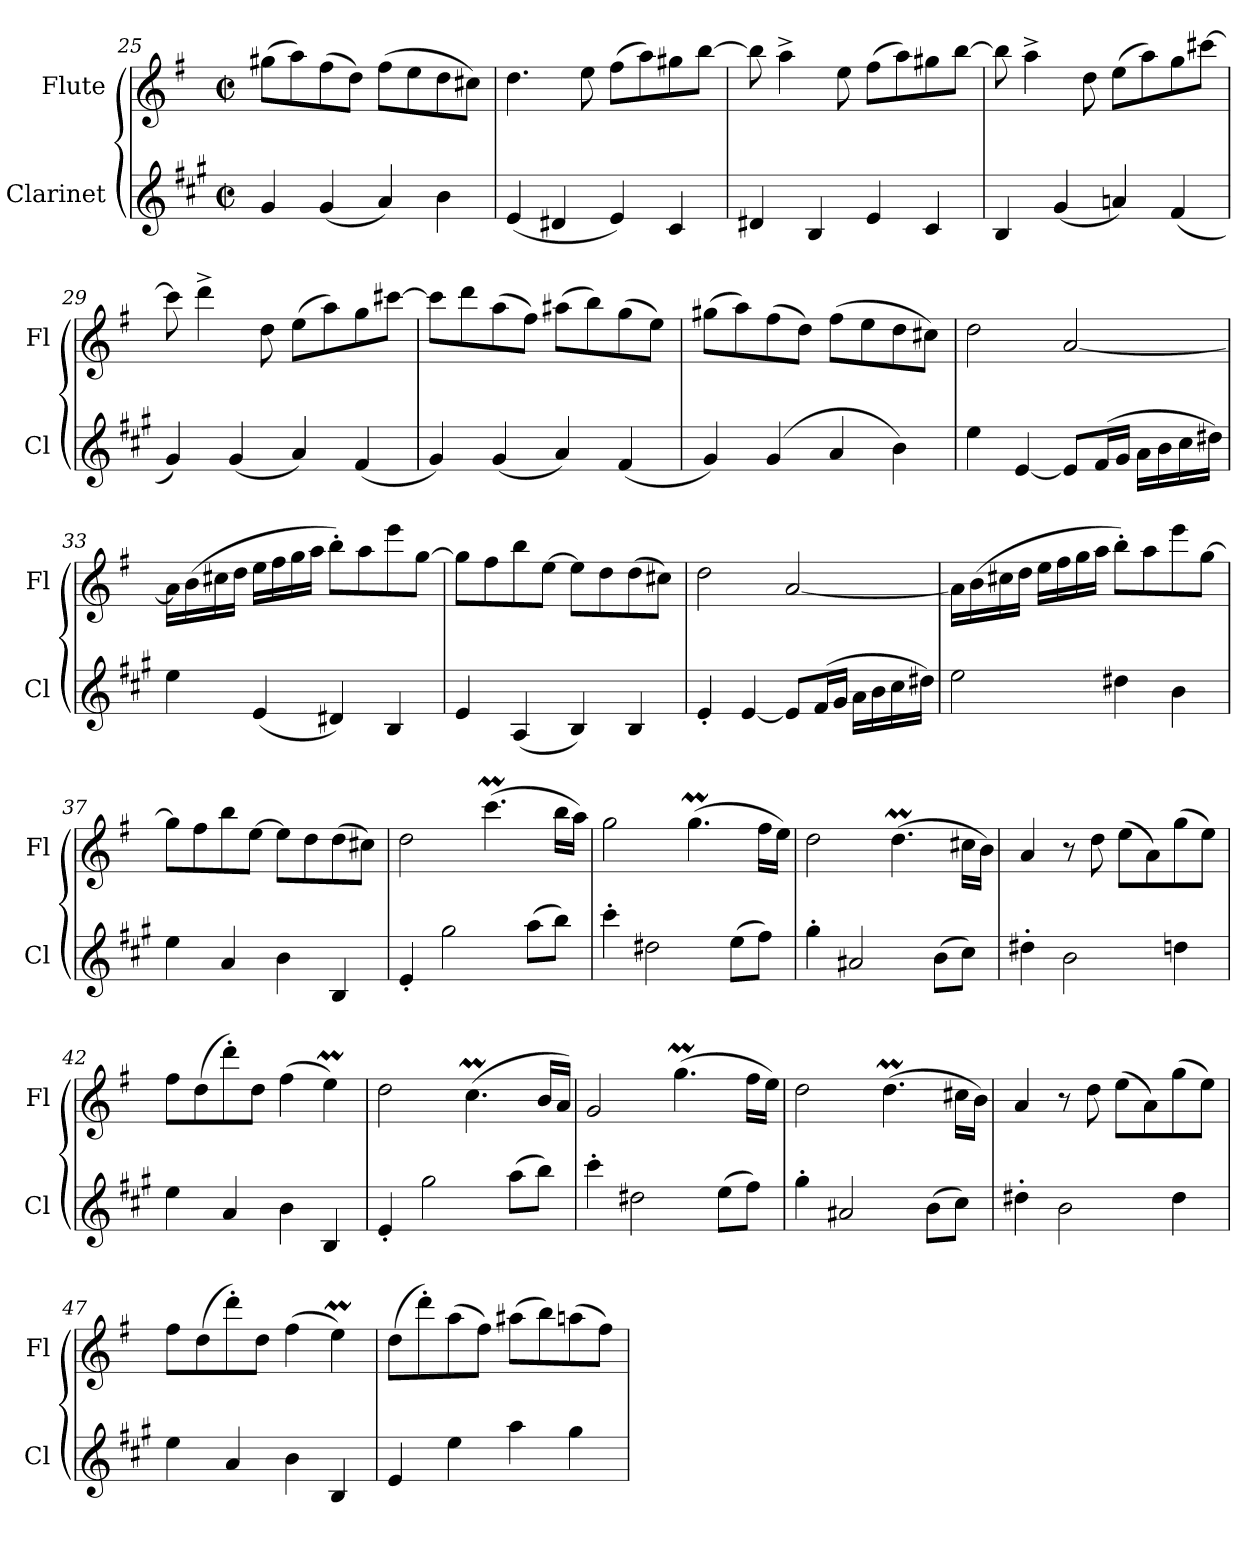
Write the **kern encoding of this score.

**kern	**kern
*part2	*part1
*staff2	*staff1
*I"Clarinet	*I"Flute
*I'Cl	*I'Fl
*clefG2	*clefG2
*ITrd1c2	*
*k[f#]	*k[f#]
*M2/2	*M2/2
*met(c|)	*met(c|)
=25	=25
4f#/	(>8gg#X\L
.	8aa\)
(<4f#/	(>8ff#\
.	8dd\J)
4g/)	(>8ff#\L
.	8ee\
4a\	8dd\
.	8cc#X\J)
=26	=26
(<4d/	4.dd\
4c#X/	.
.	8ee\
4d/)	(>8ff#\L
.	8aa\)
4B/	8gg#X\
.	[8bb\J
!!LO:PB:g=z
=27	=27
4c#X/	8bb\]
.	4aa^\
4A/	.
.	8ee\
4d/	(>8ff#\L
.	8aa\)
4B/	8gg#X\
.	[8bb\J
=28	=28
4A/	8bb\]
.	4aa^\
(<4f#/	.
.	8dd\
4gn/)	(>8ee\L
.	8aa\)
(<4e/	8gg\
.	[8ccc#X\J
=29	=29
4f#/)	8ccc#\]
.	4ddd^\
(<4f#/	.
.	8dd\
4g/)	(>8ee\L
.	8aa\)
(<4e/	8gg\
.	[8ccc#X\J
=30	=30
4f#/)	8ccc#\L]
.	8ddd\
(<4f#/	(>8aa\
.	8ff#\J)
4g/)	(>8aa#X\L
.	8bb\)
(<4e/	(>8gg\
.	8ee\J)
!!LO:LB:g=z
=31	=31
4f#/)	(>8gg#X\L
.	8aa\)
(>4f#/	(>8ff#\
.	8dd\J)
4g/	(>8ff#\L
.	8ee\
4a\)	8dd\
.	8cc#X\J)
=32	=32
4dd\	2dd\
[4d/	.
8d/L]	[2a/
(>16e/L	.
16f#/JJ	.
16g\LL	.
16a\	.
16b\	.
16cc#X\JJ)	.
=33	=33
4dd\	16a\LL]
.	(>16b\
.	16cc#X\
.	16dd\JJ
(<4d/	16ee\LL
.	16ff#\
.	16gg\
.	16aa\JJ
4c#X/)	8bb'\L)
.	8aa\
4A/	8eee\
.	[8gg\J
=34	=34
4d/	8gg\L]
.	8ff#\
(<4G/	8bb\
.	[8ee\J
4A/)	8ee\L]
.	8dd\
4A/	(>8dd\
.	8cc#X\J)
!!LO:LB:g=z
=35	=35
4d'/	2dd\
[4d/	.
8d/L]	[2a/
(>16e/L	.
16f#/JJ	.
16g\LL	.
16a\	.
16b\	.
16cc#X\JJ)	.
=36	=36
2dd\	16a\LL]
.	(>16b\
.	16cc#X\
.	16dd\JJ
.	16ee\LL
.	16ff#\
.	16gg\
.	16aa\JJ
4cc#X\	8bb'\L)
.	8aa\
4a\	8eee\
.	[8gg\J
=37	=37
4dd\	8gg\L]
.	8ff#\
4g/	8bb\
.	[8ee\J
4a\	8ee\L]
.	8dd\
4A/	(>8dd\
.	8cc#X\J)
=38	=38
4d'/	2dd\
2ff#\	.
.	(>4.cccM\
(>8gg\L	.
8aa\J)	16bb\LL
.	16aa\JJ)
!!LO:LB:g=z
=39	=39
4bb'\	2gg\
2cc#X\	.
.	(>4.ggM\
(>8dd\L	.
8ee\J)	16ff#\LL
.	16ee\JJ)
=40	=40
4ff#'\	2dd\
2g#X/	.
.	(>4.ddM\
(>8a\L	.
8b\J)	16cc#X\LL
.	16b\JJ)
=41	=41
4cc#X'\	4a/
2a\	8r
.	8dd\
.	(>8ee\L
.	8a\)
4ccn\	(>8gg\
.	8ee\J)
=42	=42
4dd\	8ff#\L
.	(>8dd\
4g/	8ddd'\)
.	8dd\J
4a\	(>4ff#\
4A/	4eeM\)
=43	=43
4d'/	2dd\
2ff#\	.
.	(>4.ccM\
(>8gg\L	.
8aa\J)	16b/LL
.	16a/JJ)
=44	=44
4bb'\	2g/
2cc#X\	.
.	(>4.ggM\
(>8dd\L	.
8ee\J)	16ff#\LL
.	16ee\JJ)
!!LO:LB:g=z
=45	=45
4ff#'\	2dd\
2g#X/	.
.	(>4.ddM\
(>8a\L	.
8b\J)	16cc#X\LL
.	16b\JJ)
=46	=46
4cc#X'\	4a/
2a\	8r
.	8dd\
.	(>8ee\L
.	8a\)
4cc#\	(>8gg\
.	8ee\J)
=47	=47
4dd\	8ff#\L
.	(>8dd\
4g/	8ddd'\)
.	8dd\J
4a\	(>4ff#\
4A/	4eeM\)
=48	=48
4d/	(>8dd\L
.	8ddd'\)
4dd\	(>8aa\
.	8ff#\J)
4gg\	(>8aa#X\L
.	8bb\)
4ff#\	(>8aan\
.	8ff#\J)
=	=
*-	*-
